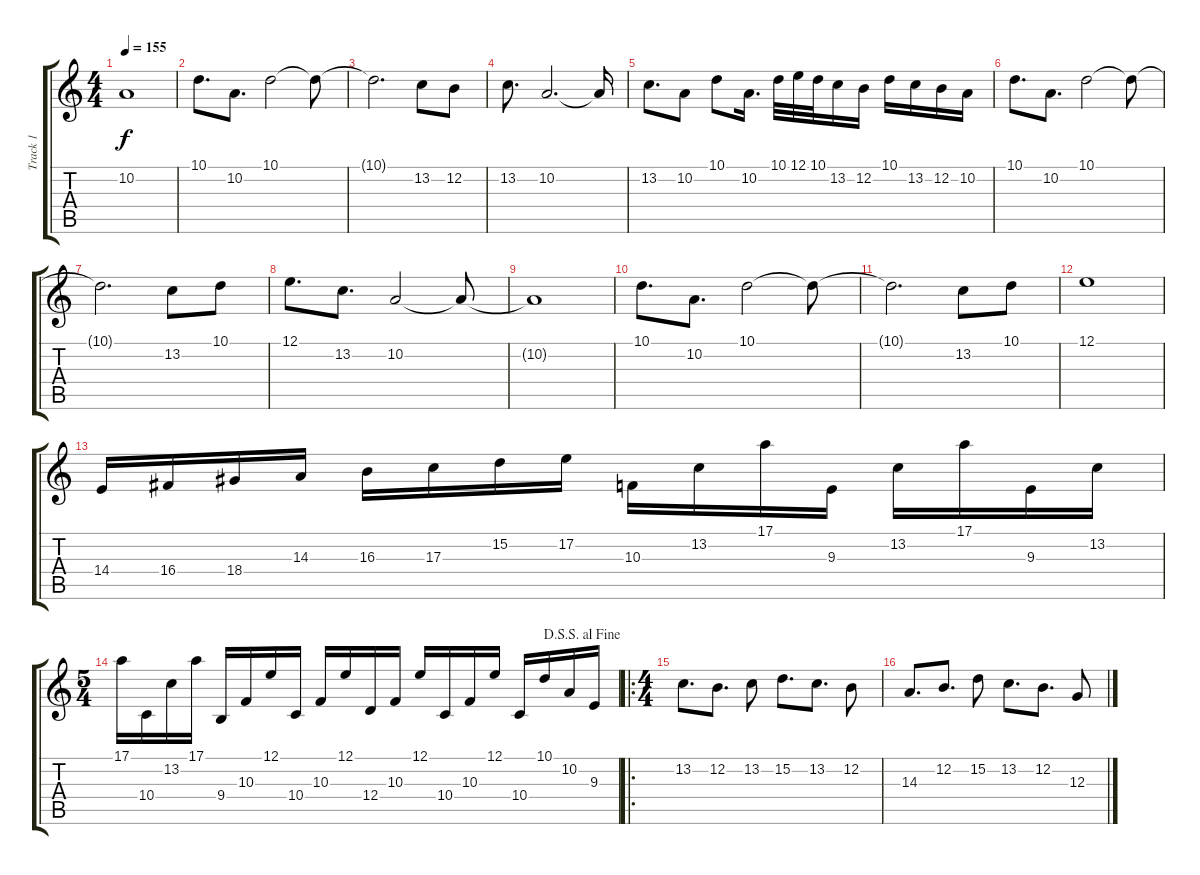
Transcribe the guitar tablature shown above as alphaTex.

\track ("Track 1" "Track 1") {instrument pad3polysynth}
\staff {score tabs}
\tuning (E4 B3 G3 D3 A2 E2) {hide}
\ts (4 4)
\tempo 155
\clef g2
\ks c
10.2{t}.1{dy f} |
10.1.8{d} 10.2.8{d} 10.1.2 10.1{t}.8 |
10.1{t}.2{d} 13.2.8 12.2.8 |
13.2.8{d} 10.2.2{d} 10.2{t}.16 |
13.2.8{d} 10.2.8 10.1.8 10.2.16{d} 10.1.32 12.1.32 10.1.32 13.2.16 12.2.16 10.1.16 13.2.16 12.2.16 10.2.16 |
10.1.8{d} 10.2.8{d} 10.1.2 10.1{t}.8 |
10.1{t}.2{d} 13.2.8 10.1.8 |
12.1.8{d} 13.2.8{d} 10.2.2 10.2{t}.8 |
10.2{t}.1 |
10.1.8{d} 10.2.8{d} 10.1.2 10.1{t}.8 |
10.1{t}.2{d} 13.2.8 10.1.8 |
12.1.1 |
14.4.16 16.4.16 18.4.16 14.3.16 16.3.16 17.3.16 15.2.16 17.2.16 10.3.16 13.2.16 17.1.16 9.3.16 13.2.16 17.1.16 9.3.16 13.2.16 |
\ts (5 4)
\jump dalsegnosegnoalfine
17.1.16 10.4.16 13.2.16 17.1.16 9.4.16 10.3.16 12.1.16 10.4.16 10.3.16 12.1.16 12.4.16 10.3.16 12.1.16 10.4.16 10.3.16 12.1.16 10.4.16 10.1.16 10.2.16 9.3.16 |
\ro
\ts (4 4)
13.2.8{d} 12.2.8{d} 13.2.8 15.2.8{d} 13.2.8{d} 12.2.8 |
14.3.8{d} 12.2.8{d} 15.2.8 13.2.8{d} 12.2.8{d} 12.3.8
